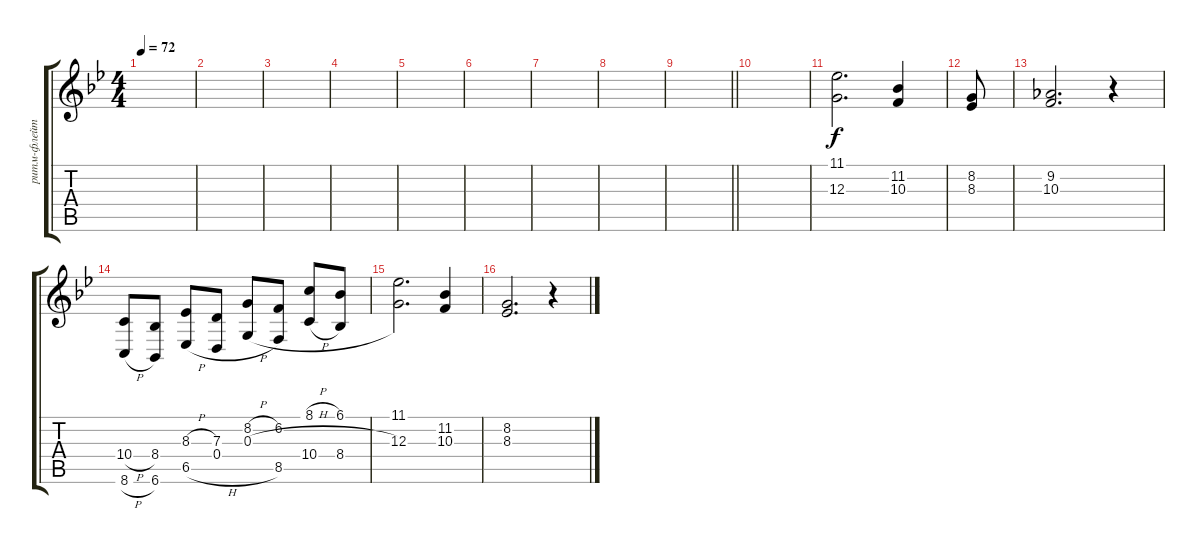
\track ("ритм-флейта" "ритм-флейт") {instrument flute}
\staff {score tabs}
\tuning (E4 B3 G3 D3 A2 E2) {hide}
\ts (4 4)
\tempo 72
\clef g2
\ks bb
|
|
|
|
|
|
|
|
\barLineRight lightlight
|
|
(11.1 12.3).2{d} (11.2 10.3).4 |
(8.2 8.3).8 |
(9.2 10.3).2{d} r.4 |
(10.4{h} 8.6{h}).8 (8.4 6.6).8 (8.3{h} 6.5{h}).8 (7.3 0.4).8 (8.2{h} 0.3{h}).8 (6.2 8.5).8 (8.1{h} 10.4{h}).8 (6.1 8.4).8 |
(11.1 12.3).2{d} (11.2 10.3).4 |
(8.2 8.3).2{d} r.4
